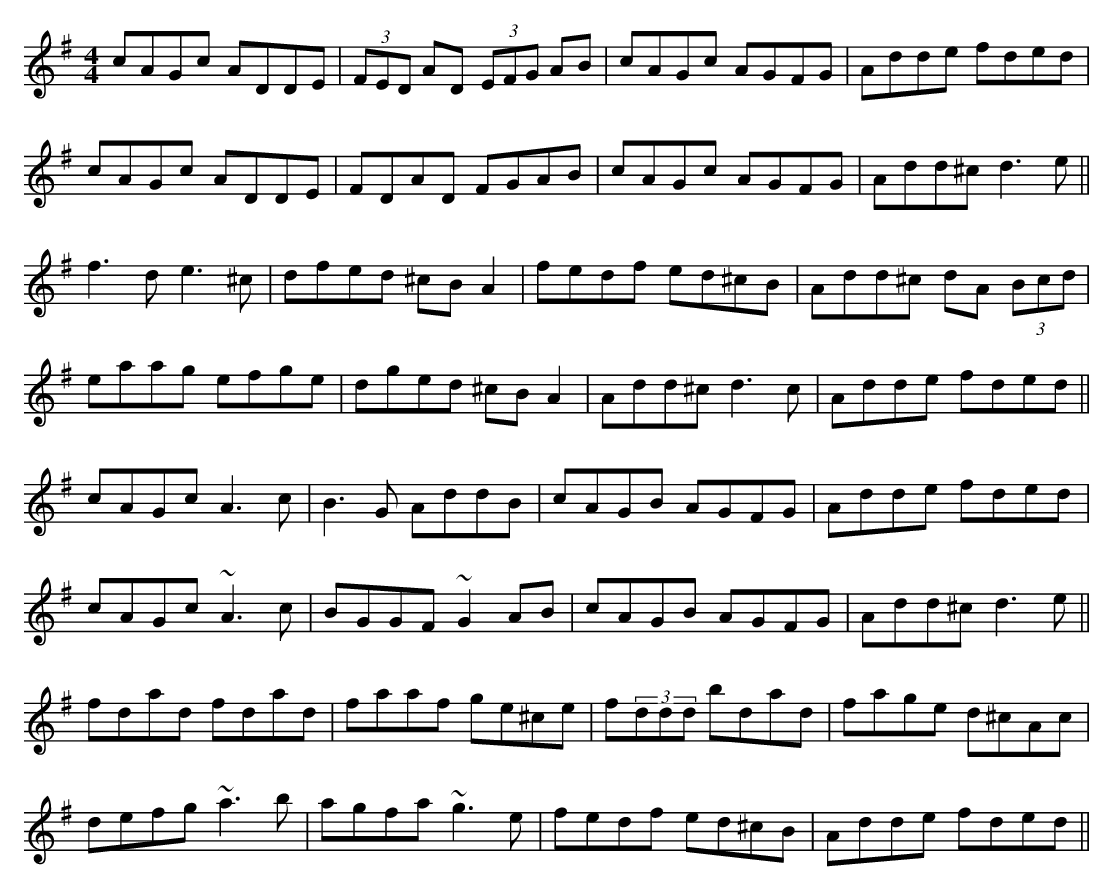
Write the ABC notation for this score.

X:1
M:4/4
K:Dmix
cAGc ADDE|(3FED AD (3EFG AB|cAGc AGFG|Adde fded|
cAGc ADDE|FDAD FGAB|cAGc AGFG|Add^c d3 e||
f3d e3 ^c|dfed ^cB A2|fedf ed^cB|Add^c dA (3Bcd|
eaag efge|dged ^cBA2|Add^c d3 c|Adde fded||
cAGc A3c|B3G AddB|cAGB AGFG|Adde fded|
cAGc ~A3 c|BGGF ~G2 AB|cAGB AGFG|Add^c d3 e||
fdad fdad|faaf ge^ce|f(3ddd bdad|fage d^cAc|
defg ~a3 b|agfa ~g3 e|fedf ed^cB|Adde fded||
